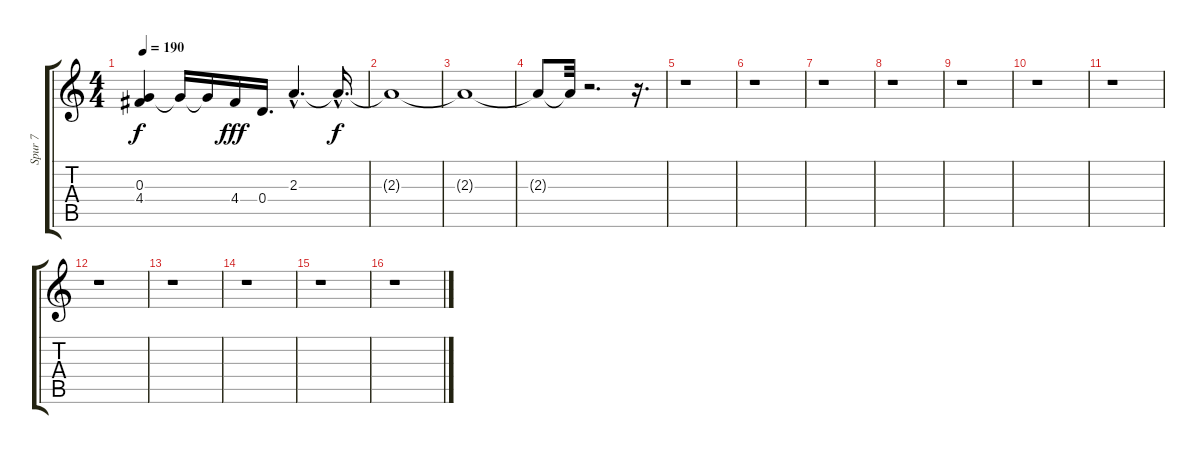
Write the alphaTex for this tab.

\track ("Spur 7" "Spur 7") {instrument acousticguitarsteel}
\staff {score tabs}
\tuning (E4 B3 G3 D3 A2 E2) {hide}
\ts (4 4)
\tempo 190
\clef g2
\ks c
(0.3{t} 4.4{t}).4{dy f} 0.3{t}.16 0.3{t}.16 4.4.16{dy fff} 0.4.16{d} 2.3{hac}.4{d} 2.3{hac t}.16{d dy f} |
2.3{t}.1 |
2.3{t}.1 |
2.3{t}.8 2.3{t}.32 r.2{d} r.16{d} |
r.1 |
r.1 |
r.1 |
r.1 |
r.1 |
r.1 |
r.1 |
r.1 |
r.1 |
r.1 |
r.1 |
r.1
